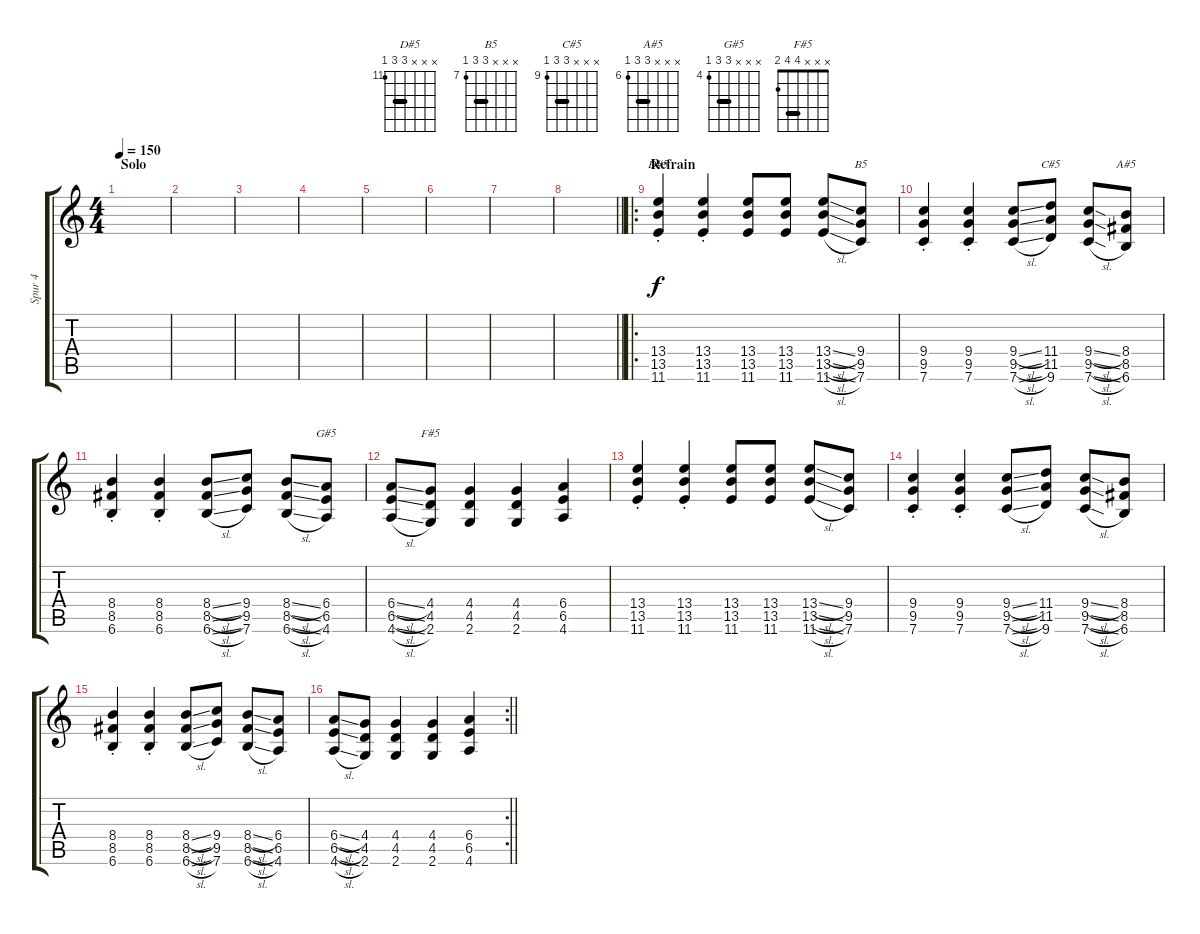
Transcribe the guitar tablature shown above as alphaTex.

\track ("Spur 4" "Spur 4") {instrument overdrivenguitar}
\staff {score tabs}
\tuning (F4 C4 Ab3 Eb3 Bb2 F2) {hide}
\chord ("D#5" x x x 13 13 11) {firstfret 11 barre 13}
\chord ("B5" x x x 9 9 7) {firstfret 7 barre 9}
\chord ("C#5" x x x 11 11 9) {firstfret 9 barre 11}
\chord ("A#5" x x x 8 8 6) {firstfret 6 barre 8}
\chord ("G#5" x x x 6 6 4) {firstfret 4 barre 6}
\chord ("F#5" x x x 4 4 2) {barre 4}
\ts (4 4)
\section ("" "Solo")
\tempo 150
\clef g2
\ks c
|
|
|
|
|
|
|
\barLineRight lightlight
|
\ro
\section ("" "Refrain")
(13.4{st} 13.5{st} 11.6{st}).4{ch "D#5"} (13.4{st} 13.5{st} 11.6{st}).4 (13.4 13.5 11.6).8 (13.4 13.5 11.6).8 (13.4{sl} 13.5{sl} 11.6{sl}).8 (9.4 9.5 7.6).8{ch "B5"} |
(9.4{st} 9.5{st} 7.6{st}).4 (9.4{st} 9.5{st} 7.6{st}).4 (9.4{sl} 9.5{sl} 7.6{sl}).8 (11.4 11.5 9.6).8{ch "C#5"} (9.4{sl} 9.5{sl} 7.6{sl}).8 (8.4 8.5 6.6).8{ch "A#5"} |
(8.4{st} 8.5{st} 6.6{st}).4 (8.4{st} 8.5{st} 6.6{st}).4 (8.4{sl} 8.5{sl} 6.6{sl}).8 (9.4 9.5 7.6).8 (8.4{sl} 8.5{sl} 6.6{sl}).8 (6.4 6.5 4.6).8{ch "G#5"} |
(6.4{sl} 6.5{sl} 4.6{sl}).8 (4.4 4.5 2.6).8{ch "F#5"} (4.4 4.5 2.6).4 (4.4 4.5 2.6).4 (6.4 6.5 4.6).4 |
(13.4{st} 13.5{st} 11.6{st}).4 (13.4{st} 13.5{st} 11.6{st}).4 (13.4 13.5 11.6).8 (13.4 13.5 11.6).8 (13.4{sl} 13.5{sl} 11.6{sl}).8 (9.4 9.5 7.6).8 |
(9.4{st} 9.5{st} 7.6{st}).4 (9.4{st} 9.5{st} 7.6{st}).4 (9.4{sl} 9.5{sl} 7.6{sl}).8 (11.4 11.5 9.6).8 (9.4{sl} 9.5{sl} 7.6{sl}).8 (8.4 8.5 6.6).8 |
(8.4{st} 8.5{st} 6.6{st}).4 (8.4{st} 8.5{st} 6.6{st}).4 (8.4{sl} 8.5{sl} 6.6{sl}).8 (9.4 9.5 7.6).8 (8.4{sl} 8.5{sl} 6.6{sl}).8 (6.4 6.5 4.6).8 |
\rc 2
\barLineRight lightlight
(6.4{sl} 6.5{sl} 4.6{sl}).8 (4.4 4.5 2.6).8 (4.4 4.5 2.6).4 (4.4 4.5 2.6).4 (6.4 6.5 4.6).4
